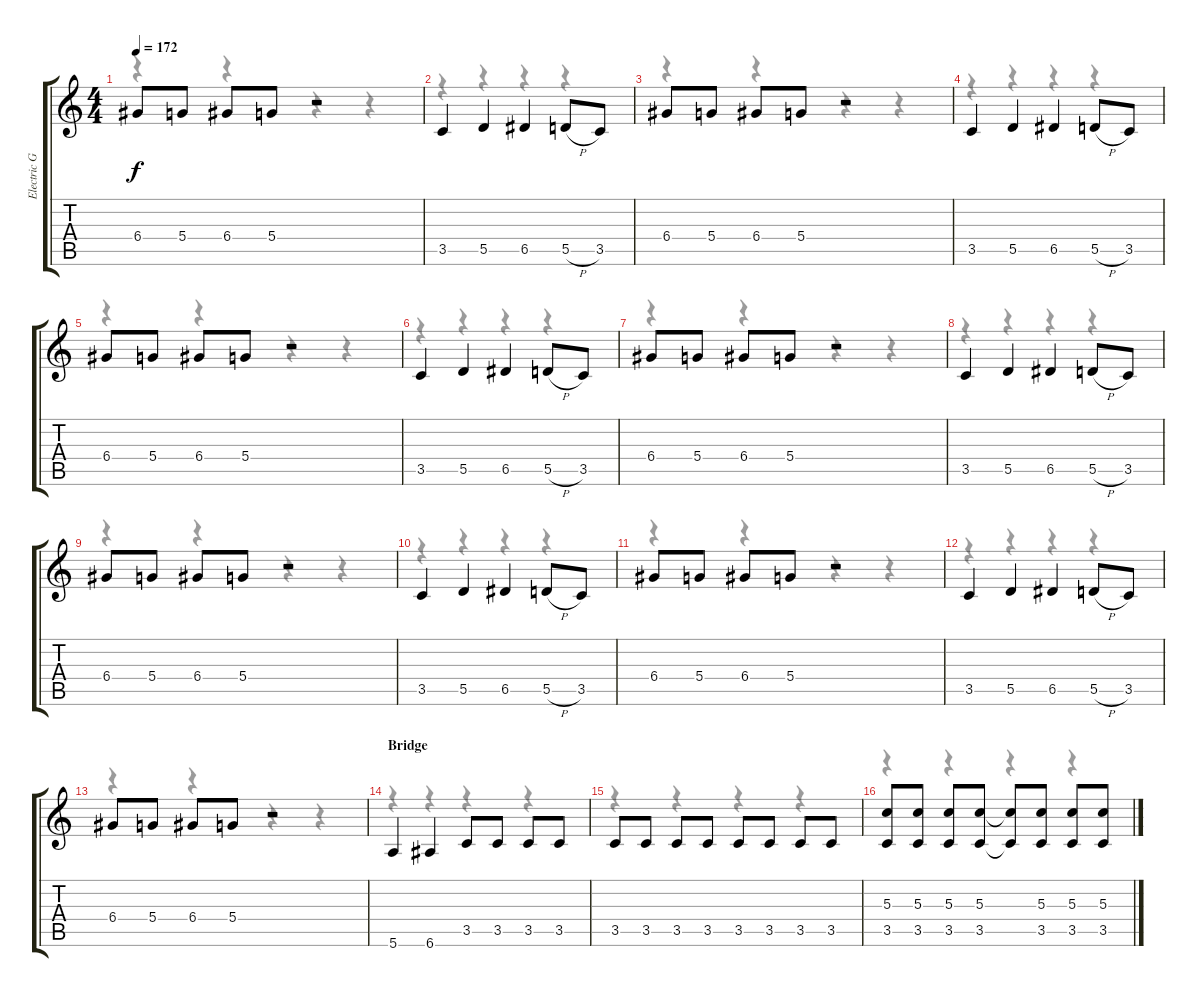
\track ("Electric Guitar II" "Electric G") {instrument overdrivenguitar}
\staff {score tabs}
\tuning (E4 B3 G3 D3 A2 E2) {hide}
\voice
\ts (4 4)
\tempo 172
\clef g2
\ks c
6.4.8{dy f} 5.4.8 6.4.8 5.4.8 r.2 |
3.5.4 5.5.4 6.5.4 5.5{h}.8 3.5.8 |
6.4.8 5.4.8 6.4.8 5.4.8 r.2 |
3.5.4 5.5.4 6.5.4 5.5{h}.8 3.5.8 |
6.4.8 5.4.8 6.4.8 5.4.8 r.2 |
3.5.4 5.5.4 6.5.4 5.5{h}.8 3.5.8 |
6.4.8 5.4.8 6.4.8 5.4.8 r.2 |
3.5.4 5.5.4 6.5.4 5.5{h}.8 3.5.8 |
6.4.8 5.4.8 6.4.8 5.4.8 r.2 |
3.5.4 5.5.4 6.5.4 5.5{h}.8 3.5.8 |
6.4.8 5.4.8 6.4.8 5.4.8 r.2 |
3.5.4 5.5.4 6.5.4 5.5{h}.8 3.5.8 |
6.4.8 5.4.8 6.4.8 5.4.8 r.2 |
\section ("" "Bridge")
5.6.4 6.6.4 3.5.8 3.5.8 3.5.8 3.5.8 |
3.5.8 3.5.8 3.5.8 3.5.8 3.5.8 3.5.8 3.5.8 3.5.8 |
(5.3 3.5).8 (5.3 3.5).8 (5.3 3.5).8 (5.3 3.5).8 (5.3{t} 3.5{t}).8 (5.3 3.5).8 (5.3 3.5).8 (5.3 3.5).8
\voice
\clef g2
\ottava regular
\simile none
\ks c
r.4{dy f} r.4 r.4 r.4 |
r.4 r.4 r.4 r.4 |
r.4 r.4 r.4 r.4 |
r.4 r.4 r.4 r.4 |
r.4 r.4 r.4 r.4 |
r.4 r.4 r.4 r.4 |
r.4 r.4 r.4 r.4 |
r.4 r.4 r.4 r.4 |
r.4 r.4 r.4 r.4 |
r.4 r.4 r.4 r.4 |
r.4 r.4 r.4 r.4 |
r.4 r.4 r.4 r.4 |
r.4 r.4 r.4 r.4 |
r.4 r.4 r.4 r.4 |
r.4 r.4 r.4 r.4 |
r.4 r.4 r.4 r.4
